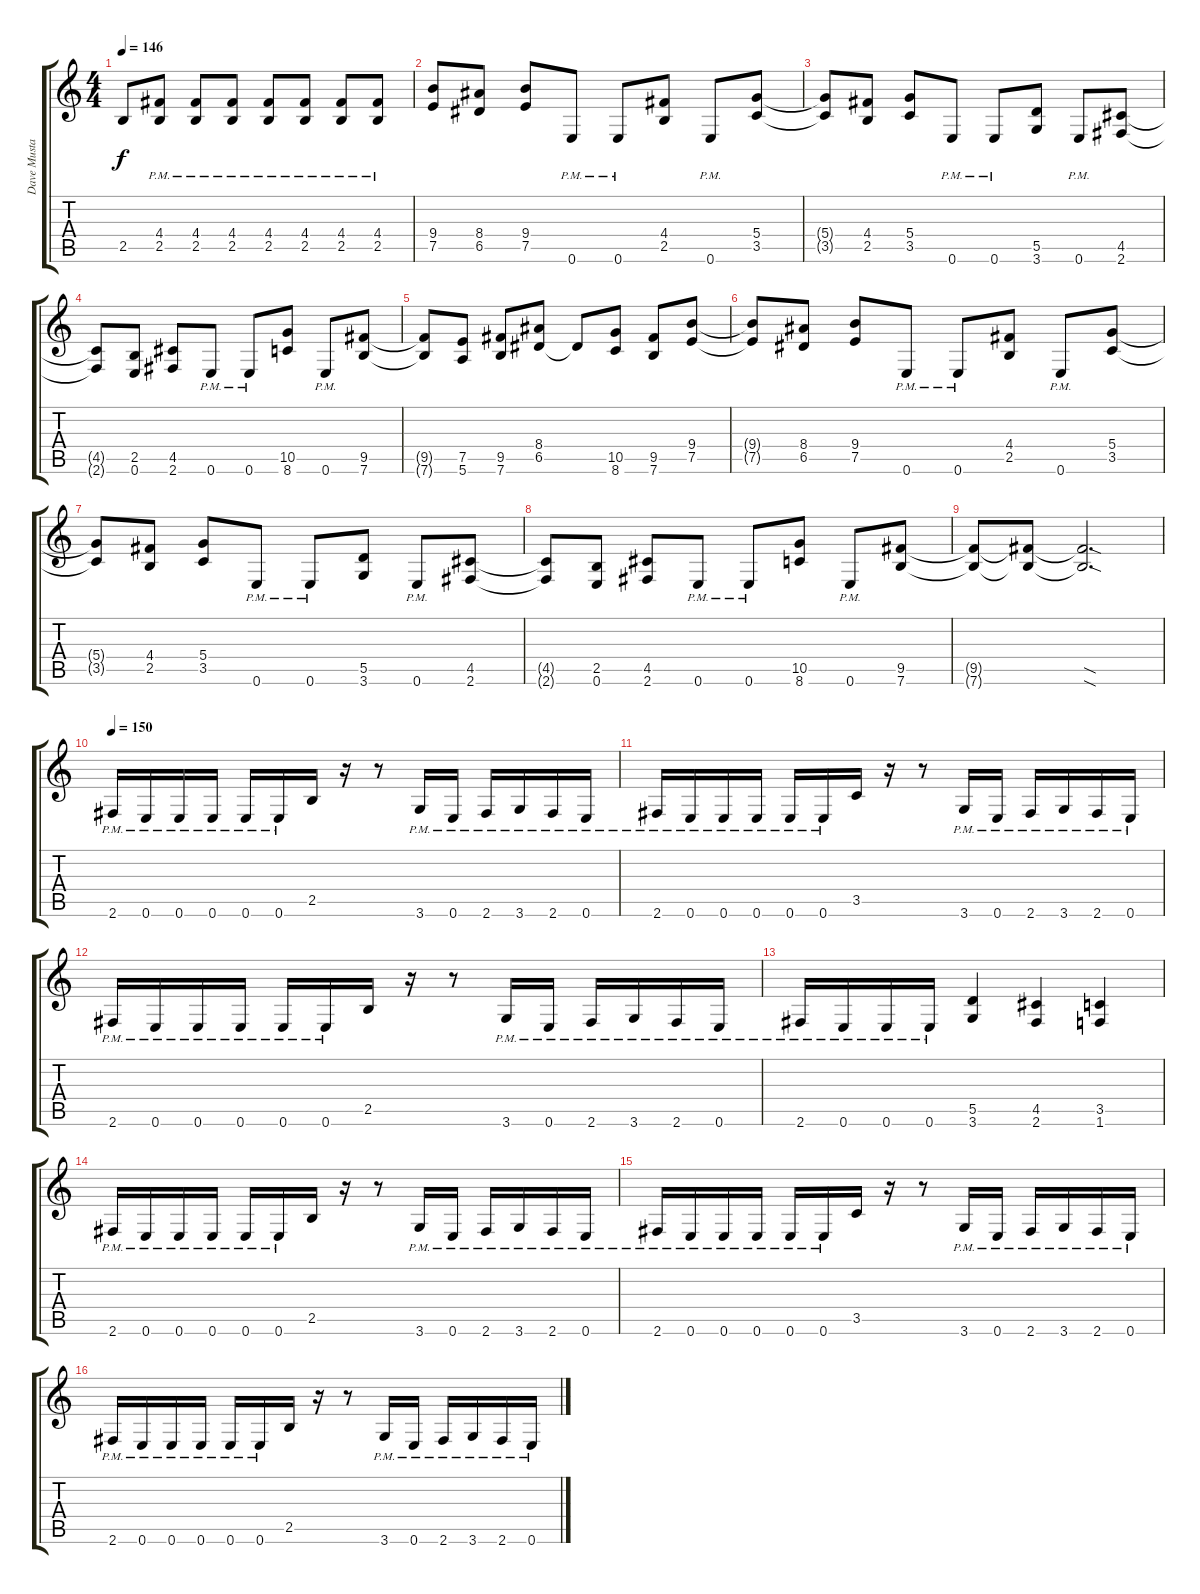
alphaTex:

\track ("Dave Mustaine Rythm Gtr." "Dave Musta") {instrument distortionguitar}
\staff {score tabs}
\tuning (E4 B3 G3 D3 A2 E2) {hide}
\ts (4 4)
\tempo 146
\clef g2
\ks c
2.5{t}.8{dy f} (4.4{pm} 2.5{pm}).8 (4.4{pm} 2.5{pm}).8 (4.4{pm} 2.5{pm}).8 (4.4{pm} 2.5{pm}).8 (4.4{pm} 2.5{pm}).8 (4.4{pm} 2.5{pm}).8 (4.4{pm} 2.5{pm}).8 |
(9.4 7.5).8 (8.4 6.5).8 (9.4 7.5).8 0.6{pm}.8 0.6{pm}.8 (4.4 2.5).8 0.6{pm}.8 (5.4 3.5).8 |
(5.4{t} 3.5{t}).8 (4.4 2.5).8 (5.4 3.5).8 0.6{pm}.8 0.6{pm}.8 (5.5 3.6).8 0.6{pm}.8 (4.5 2.6).8 |
(4.5{t} 2.6{t}).8 (2.5 0.6).8 (4.5 2.6).8 0.6{pm}.8 0.6{pm}.8 (10.5 8.6).8 0.6{pm}.8 (9.5 7.6).8 |
(9.5{t} 7.6{t}).8 (7.5 5.6).8 (9.5 7.6).8 (8.4 6.5).8 6.5{t}.8 (10.5 8.6).8 (9.5 7.6).8 (9.4 7.5).8 |
(9.4{t} 7.5{t}).8 (8.4 6.5).8 (9.4 7.5).8 0.6{pm}.8 0.6{pm}.8 (4.4 2.5).8 0.6{pm}.8 (5.4 3.5).8 |
(5.4{t} 3.5{t}).8 (4.4 2.5).8 (5.4 3.5).8 0.6{pm}.8 0.6{pm}.8 (5.5 3.6).8 0.6{pm}.8 (4.5 2.6).8 |
(4.5{t} 2.6{t}).8 (2.5 0.6).8 (4.5 2.6).8 0.6{pm}.8 0.6{pm}.8 (10.5 8.6).8 0.6{pm}.8 (9.5 7.6).8 |
(9.5{t} 7.6{t}).8 (9.5{t} 7.6{t}).8 (9.5{sod t} 7.6{sod t}).2{d} |
\tempo 150
2.6{pm}.16{volume 16} 0.6{pm}.16 0.6{pm}.16 0.6{pm}.16 0.6{pm}.16 0.6{pm}.16 2.5.16 r.16 r.8 3.6{pm}.16 0.6{pm}.16 2.6{pm}.16 3.6{pm}.16 2.6{pm}.16 0.6{pm}.16 |
2.6{pm}.16 0.6{pm}.16 0.6{pm}.16 0.6{pm}.16 0.6{pm}.16 0.6{pm}.16 3.5.16 r.16 r.8 3.6{pm}.16 0.6{pm}.16 2.6{pm}.16 3.6{pm}.16 2.6{pm}.16 0.6{pm}.16 |
2.6{pm}.16 0.6{pm}.16 0.6{pm}.16 0.6{pm}.16 0.6{pm}.16 0.6{pm}.16 2.5.16 r.16 r.8 3.6{pm}.16 0.6{pm}.16 2.6{pm}.16 3.6{pm}.16 2.6{pm}.16 0.6{pm}.16 |
2.6{pm}.16 0.6{pm}.16 0.6{pm}.16 0.6{pm}.16 (5.5 3.6).4 (4.5 2.6).4 (3.5 1.6).4 |
2.6{pm}.16 0.6{pm}.16 0.6{pm}.16 0.6{pm}.16 0.6{pm}.16 0.6{pm}.16 2.5.16 r.16 r.8 3.6{pm}.16 0.6{pm}.16 2.6{pm}.16 3.6{pm}.16 2.6{pm}.16 0.6{pm}.16 |
2.6{pm}.16 0.6{pm}.16 0.6{pm}.16 0.6{pm}.16 0.6{pm}.16 0.6{pm}.16 3.5.16 r.16 r.8 3.6{pm}.16 0.6{pm}.16 2.6{pm}.16 3.6{pm}.16 2.6{pm}.16 0.6{pm}.16 |
2.6{pm}.16 0.6{pm}.16 0.6{pm}.16 0.6{pm}.16 0.6{pm}.16 0.6{pm}.16 2.5.16 r.16 r.8 3.6{pm}.16 0.6{pm}.16 2.6{pm}.16 3.6{pm}.16 2.6{pm}.16 0.6{pm}.16
